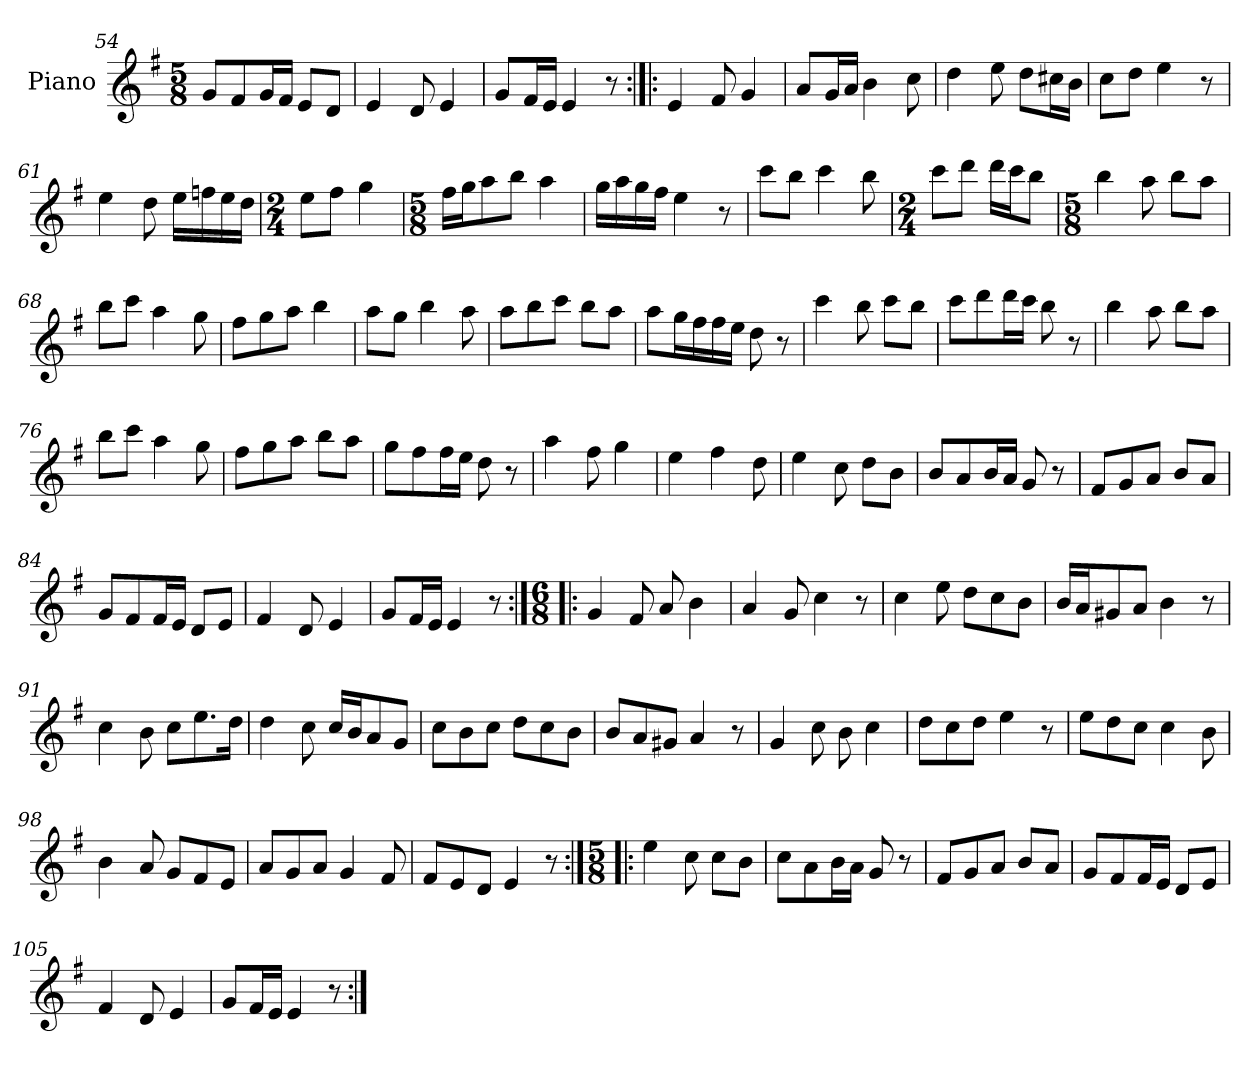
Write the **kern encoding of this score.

**kern
*part1
*staff1
*I"Piano
*I'Pno.
*clefG2
*k[f#]
*M5/8
=54
8g/L
8f#/
16g/L
16f#/JJ
8e/L
8d/J
=55
4e/
8d/
4e/
=56
8g/L
16f#/L
16e/JJ
4e/
8r
=57:|!|:
4e/
8f#/
4g/
!!LO:LB:g=z
=58
8a/L
16g/L
16a/JJ
4b\
8cc\
=59
4dd\
8ee\
8dd\L
16cc#X\L
16b\JJ
=60
8cc\L
8dd\J
4ee\
8r
=61
4ee\
8dd\
16ee\LL
16ffn\
16ee\
16dd\JJ
=62
*M2/4
8ee\L
8ff#\J
4gg\
=63
*M5/8
16ff#\LL
16gg\J
8aa\
8bb\J
4aa\
=64
16gg\LL
16aa\
16gg\
16ff#\JJ
4ee\
8r
!!LO:LB:g=z
=65
8ccc\L
8bb\J
4ccc\
8bb\
=66
*M2/4
8ccc\L
8ddd\J
16ddd\LL
16ccc\J
8bb\J
=67
*M5/8
4bb\
8aa\
8bb\L
8aa\J
=68
8bb\L
8ccc\J
4aa\
8gg\
=69
8ff#\L
8gg\
8aa\J
4bb\
=70
8aa\L
8gg\J
4bb\
8aa\
!!LO:PB:g=z
=71
8aa\L
8bb\
8ccc\J
8bb\L
8aa\J
=72
8aa\L
16gg\L
16ff#\
16ff#\
16ee\JJ
8dd\
8r
=73
4ccc\
8bb\
8ccc\L
8bb\J
=74
8ccc\L
8ddd\
16ddd\L
16ccc\JJ
8bb\
8r
=75
4bb\
8aa\
8bb\L
8aa\J
=76
8bb\L
8ccc\J
4aa\
8gg\
!!LO:LB:g=z
=77
8ff#\L
8gg\
8aa\J
8bb\L
8aa\J
=78
8gg\L
8ff#\
16ff#\L
16ee\JJ
8dd\
8r
=79
4aa\
8ff#\
4gg\
=80
4ee\
4ff#\
8dd\
=81
4ee\
8cc\
8dd\L
8b\J
=82
8b/L
8a/
16b/L
16a/JJ
8g/
8r
=83
8f#/L
8g/
8a/J
8b/L
8a/J
=84
8g/L
8f#/
16f#/L
16e/JJ
8d/L
8e/J
!!LO:LB:g=z
=85
4f#/
8d/
4e/
=86
8g/L
16f#/L
16e/JJ
4e/
8r
=87:|!|:
*M6/8
4g/
8f#/
8a/
4b\
=88
4a/
8g/
4cc\
8r
=89
4cc\
8ee\
8dd\L
8cc\
8b\J
=90
16b/LL
16a/J
8g#X/
8a/J
4b\
8r
=91
4cc\
8b\
8cc\L
8.ee\
16dd\Jk
!!LO:LB:g=z
=92
4dd\
8cc\
16cc/LL
16b/J
8a/
8g/J
=93
8cc\L
8b\
8cc\J
8dd\L
8cc\
8b\J
=94
8b/L
8a/
8g#X/J
4a/
8r
=95
4g/
8cc\
8b\
4cc\
=96
8dd\L
8cc\
8dd\J
4ee\
8r
=97
8ee\L
8dd\
8cc\J
4cc\
8b\
=98
4b\
8a/
8g/L
8f#/
8e/J
!!LO:LB:g=z
=99
8a/L
8g/
8a/J
4g/
8f#/
=100
8f#/L
8e/
8d/J
4e/
8r
=101:|!|:
*M5/8
4ee\
8cc\
8cc\L
8b\J
=102
8cc\L
8a\
16b\L
16a\JJ
8g/
8r
=103
8f#/L
8g/
8a/J
8b/L
8a/J
=104
8g/L
8f#/
16f#/L
16e/JJ
8d/L
8e/J
=105
4f#/
8d/
4e/
!!LO:LB:g=z
=106
8g/L
16f#/L
16e/JJ
4e/
8r
=:|!
*-
